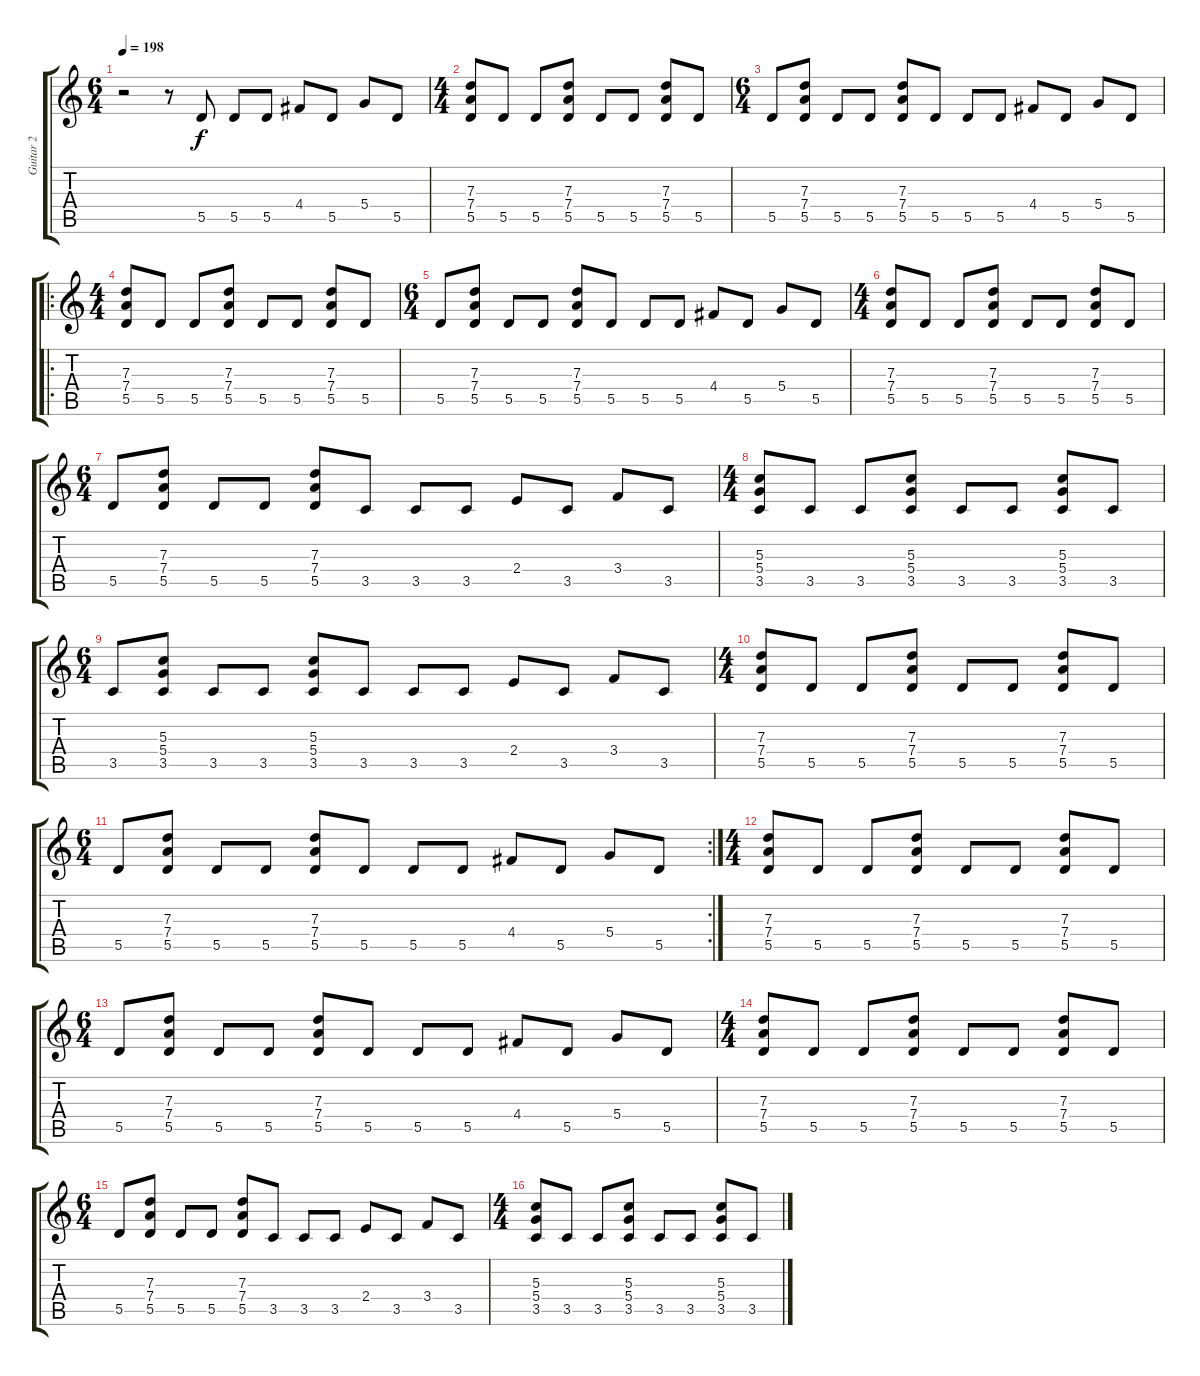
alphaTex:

\track ("Guitar 2" "Guitar 2") {instrument overdrivenguitar}
\staff {score tabs}
\tuning (E4 B3 G3 D3 A2 E2) {hide}
\ts (6 4)
\tempo 198
\clef g2
\ks c
r.2{dy f instrument overdrivenguitar} r.8 5.5.8 5.5.8 5.5.8 4.4.8 5.5.8 5.4.8 5.5.8 |
\ts (4 4)
(7.3 7.4 5.5).8 5.5.8 5.5.8 (7.3 7.4 5.5).8 5.5.8 5.5.8 (7.3 7.4 5.5).8 5.5.8 |
\ts (6 4)
5.5.8 (7.3 7.4 5.5).8 5.5.8 5.5.8 (7.3 7.4 5.5).8 5.5.8 5.5.8 5.5.8 4.4.8 5.5.8 5.4.8 5.5.8 |
\ro
\ts (4 4)
(7.3 7.4 5.5).8 5.5.8 5.5.8 (7.3 7.4 5.5).8 5.5.8 5.5.8 (7.3 7.4 5.5).8 5.5.8 |
\ts (6 4)
5.5.8 (7.3 7.4 5.5).8 5.5.8 5.5.8 (7.3 7.4 5.5).8 5.5.8 5.5.8 5.5.8 4.4.8 5.5.8 5.4.8 5.5.8 |
\ts (4 4)
(7.3 7.4 5.5).8 5.5.8 5.5.8 (7.3 7.4 5.5).8 5.5.8 5.5.8 (7.3 7.4 5.5).8 5.5.8 |
\ts (6 4)
5.5.8 (7.3 7.4 5.5).8 5.5.8 5.5.8 (7.3 7.4 5.5).8 3.5.8 3.5.8 3.5.8 2.4.8 3.5.8 3.4.8 3.5.8 |
\ts (4 4)
(5.3 5.4 3.5).8 3.5.8 3.5.8 (5.3 5.4 3.5).8 3.5.8 3.5.8 (5.3 5.4 3.5).8 3.5.8 |
\ts (6 4)
3.5.8 (5.3 5.4 3.5).8 3.5.8 3.5.8 (5.3 5.4 3.5).8 3.5.8 3.5.8 3.5.8 2.4.8 3.5.8 3.4.8 3.5.8 |
\ts (4 4)
(7.3 7.4 5.5).8 5.5.8 5.5.8 (7.3 7.4 5.5).8 5.5.8 5.5.8 (7.3 7.4 5.5).8 5.5.8 |
\rc 2
\ts (6 4)
5.5.8 (7.3 7.4 5.5).8 5.5.8 5.5.8 (7.3 7.4 5.5).8 5.5.8 5.5.8 5.5.8 4.4.8 5.5.8 5.4.8 5.5.8 |
\ts (4 4)
(7.3 7.4 5.5).8 5.5.8 5.5.8 (7.3 7.4 5.5).8 5.5.8 5.5.8 (7.3 7.4 5.5).8 5.5.8 |
\ts (6 4)
5.5.8 (7.3 7.4 5.5).8 5.5.8 5.5.8 (7.3 7.4 5.5).8 5.5.8 5.5.8 5.5.8 4.4.8 5.5.8 5.4.8 5.5.8 |
\ts (4 4)
(7.3 7.4 5.5).8 5.5.8 5.5.8 (7.3 7.4 5.5).8 5.5.8 5.5.8 (7.3 7.4 5.5).8 5.5.8 |
\ts (6 4)
5.5.8 (7.3 7.4 5.5).8 5.5.8 5.5.8 (7.3 7.4 5.5).8 3.5.8 3.5.8 3.5.8 2.4.8 3.5.8 3.4.8 3.5.8 |
\ts (4 4)
(5.3 5.4 3.5).8 3.5.8 3.5.8 (5.3 5.4 3.5).8 3.5.8 3.5.8 (5.3 5.4 3.5).8 3.5.8
